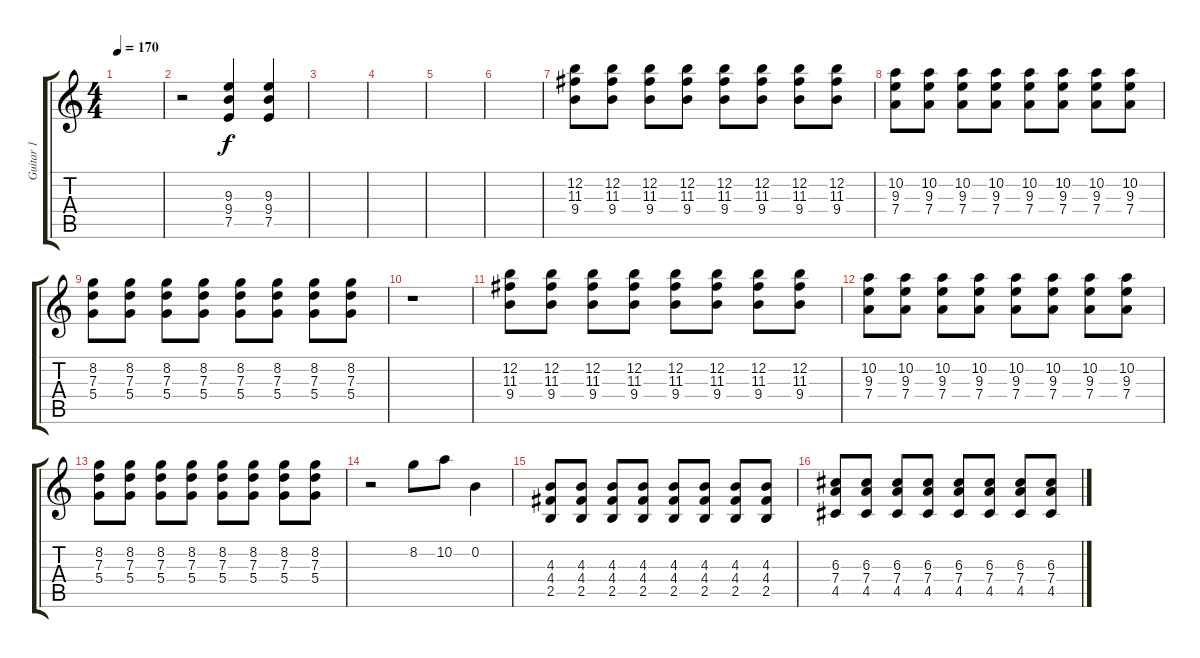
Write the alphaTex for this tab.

\track ("Guitar 1" "Guitar 1") {instrument overdrivenguitar}
\staff {score tabs}
\tuning (E4 B3 G3 D3 A2 E2) {hide}
\ts (4 4)
\tempo 170
\clef g2
\ks c
|
r.2 (9.3 9.4 7.5).4 (9.3 9.4 7.5).4 |
|
|
|
|
(12.2 11.3 9.4).8{volume 9} (12.2 11.3 9.4).8 (12.2 11.3 9.4).8 (12.2 11.3 9.4).8 (12.2 11.3 9.4).8 (12.2 11.3 9.4).8 (12.2 11.3 9.4).8 (12.2 11.3 9.4).8 |
(10.2 9.3 7.4).8 (10.2 9.3 7.4).8 (10.2 9.3 7.4).8 (10.2 9.3 7.4).8 (10.2 9.3 7.4).8 (10.2 9.3 7.4).8 (10.2 9.3 7.4).8 (10.2 9.3 7.4).8 |
(8.2 7.3 5.4).8 (8.2 7.3 5.4).8 (8.2 7.3 5.4).8 (8.2 7.3 5.4).8 (8.2 7.3 5.4).8 (8.2 7.3 5.4).8 (8.2 7.3 5.4).8 (8.2 7.3 5.4).8 |
r.1 |
(12.2 11.3 9.4).8 (12.2 11.3 9.4).8 (12.2 11.3 9.4).8 (12.2 11.3 9.4).8 (12.2 11.3 9.4).8 (12.2 11.3 9.4).8 (12.2 11.3 9.4).8 (12.2 11.3 9.4).8 |
(10.2 9.3 7.4).8 (10.2 9.3 7.4).8 (10.2 9.3 7.4).8 (10.2 9.3 7.4).8 (10.2 9.3 7.4).8 (10.2 9.3 7.4).8 (10.2 9.3 7.4).8 (10.2 9.3 7.4).8 |
(8.2 7.3 5.4).8 (8.2 7.3 5.4).8 (8.2 7.3 5.4).8 (8.2 7.3 5.4).8 (8.2 7.3 5.4).8 (8.2 7.3 5.4).8 (8.2 7.3 5.4).8 (8.2 7.3 5.4).8 |
r.2 8.2.8 10.2.8 0.2.4 |
(4.3 4.4 2.5).8 (4.3 4.4 2.5).8 (4.3 4.4 2.5).8 (4.3 4.4 2.5).8 (4.3 4.4 2.5).8 (4.3 4.4 2.5).8 (4.3 4.4 2.5).8 (4.3 4.4 2.5).8 |
(6.3 7.4 4.5).8 (6.3 7.4 4.5).8 (6.3 7.4 4.5).8 (6.3 7.4 4.5).8 (6.3 7.4 4.5).8 (6.3 7.4 4.5).8 (6.3 7.4 4.5).8 (6.3 7.4 4.5).8
